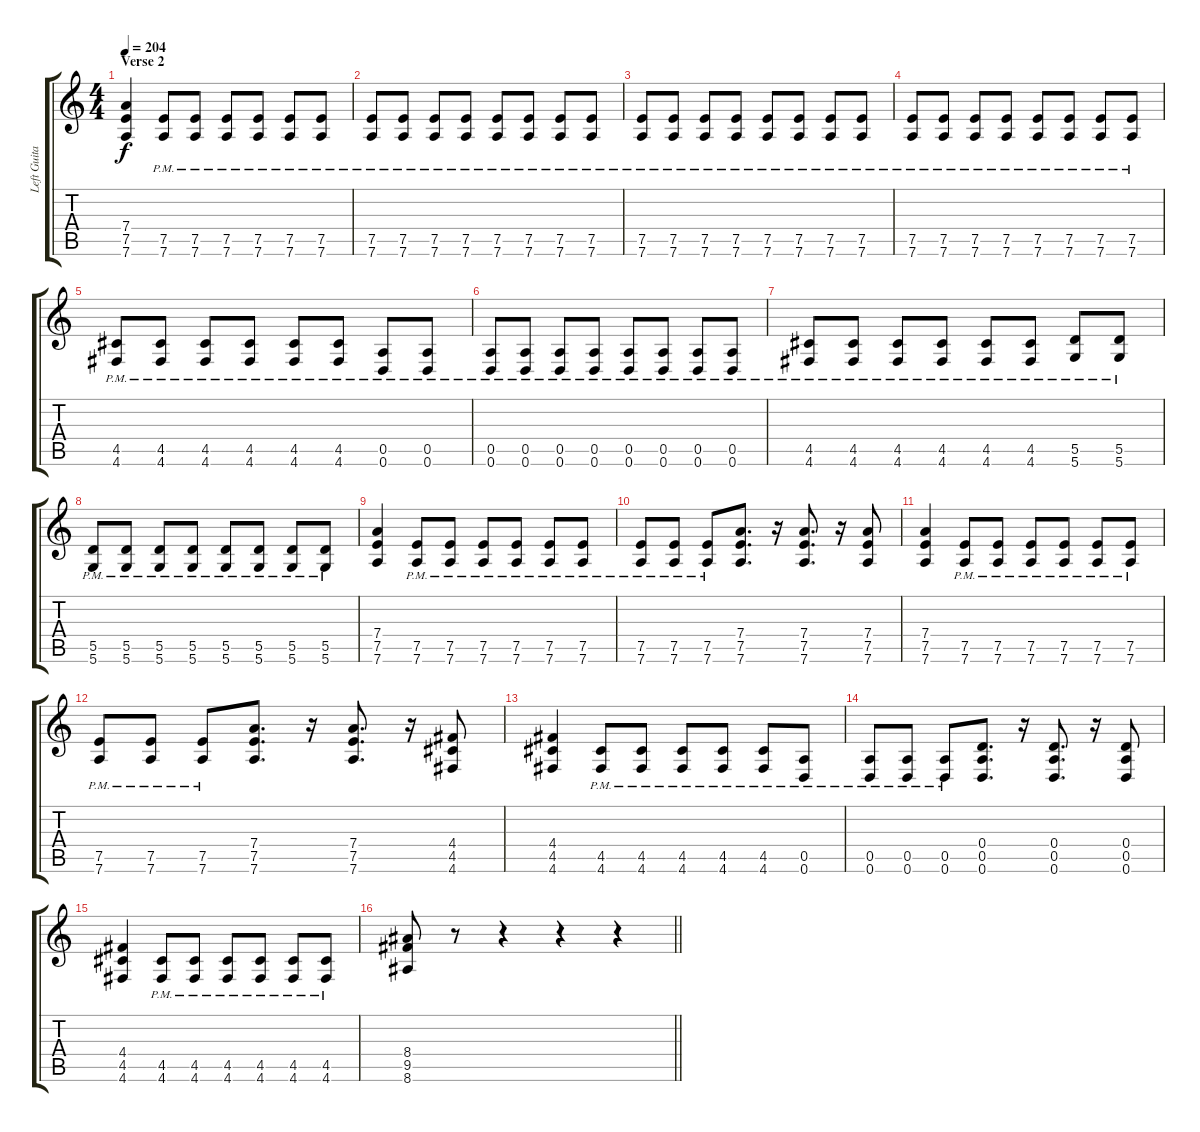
\track ("Left Guitar (Rythym)" "Left Guita") {instrument overdrivenguitar}
\staff {score tabs}
\tuning (E4 B3 G3 D3 A2 D2) {hide}
\ts (4 4)
\section ("" "Verse 2")
\tempo 204
\clef g2
\ks c
(7.4 7.5 7.6).4{dy f} (7.5{pm} 7.6{pm}).8 (7.5{pm} 7.6{pm}).8 (7.5{pm} 7.6{pm}).8 (7.5{pm} 7.6{pm}).8 (7.5{pm} 7.6{pm}).8 (7.5{pm} 7.6{pm}).8 |
(7.5{pm} 7.6{pm}).8 (7.5{pm} 7.6{pm}).8 (7.5{pm} 7.6{pm}).8 (7.5{pm} 7.6{pm}).8 (7.5{pm} 7.6{pm}).8 (7.5{pm} 7.6{pm}).8 (7.5{pm} 7.6{pm}).8 (7.5{pm} 7.6{pm}).8 |
(7.5{pm} 7.6{pm}).8 (7.5{pm} 7.6{pm}).8 (7.5{pm} 7.6{pm}).8 (7.5{pm} 7.6{pm}).8 (7.5{pm} 7.6{pm}).8 (7.5{pm} 7.6{pm}).8 (7.5{pm} 7.6{pm}).8 (7.5{pm} 7.6{pm}).8 |
(7.5{pm} 7.6{pm}).8 (7.5{pm} 7.6{pm}).8 (7.5{pm} 7.6{pm}).8 (7.5{pm} 7.6{pm}).8 (7.5{pm} 7.6{pm}).8 (7.5{pm} 7.6{pm}).8 (7.5{pm} 7.6{pm}).8 (7.5{pm} 7.6{pm}).8 |
(4.5{pm} 4.6{pm}).8 (4.5{pm} 4.6{pm}).8 (4.5{pm} 4.6{pm}).8 (4.5{pm} 4.6{pm}).8 (4.5{pm} 4.6{pm}).8 (4.5{pm} 4.6{pm}).8 (0.5{pm} 0.6{pm}).8 (0.5{pm} 0.6{pm}).8 |
(0.5{pm} 0.6{pm}).8 (0.5{pm} 0.6{pm}).8 (0.5{pm} 0.6{pm}).8 (0.5{pm} 0.6{pm}).8 (0.5{pm} 0.6{pm}).8 (0.5{pm} 0.6{pm}).8 (0.5{pm} 0.6{pm}).8 (0.5{pm} 0.6{pm}).8 |
(4.5{pm} 4.6{pm}).8 (4.5{pm} 4.6{pm}).8 (4.5{pm} 4.6{pm}).8 (4.5{pm} 4.6{pm}).8 (4.5{pm} 4.6{pm}).8 (4.5{pm} 4.6{pm}).8 (5.5{pm} 5.6{pm}).8 (5.5{pm} 5.6{pm}).8 |
(5.5{pm} 5.6{pm}).8 (5.5{pm} 5.6{pm}).8 (5.5{pm} 5.6{pm}).8 (5.5{pm} 5.6{pm}).8 (5.5{pm} 5.6{pm}).8 (5.5{pm} 5.6{pm}).8 (5.5{pm} 5.6{pm}).8 (5.5{pm} 5.6{pm}).8 |
(7.4 7.5 7.6).4 (7.5{pm} 7.6{pm}).8 (7.5{pm} 7.6{pm}).8 (7.5{pm} 7.6{pm}).8 (7.5{pm} 7.6{pm}).8 (7.5{pm} 7.6{pm}).8 (7.5{pm} 7.6{pm}).8 |
(7.5{pm} 7.6{pm}).8 (7.5{pm} 7.6{pm}).8 (7.5{pm} 7.6{pm}).8 (7.4 7.5 7.6).8{d} r.16 (7.4 7.5 7.6).8{d} r.16 (7.4 7.5 7.6).8 |
(7.4 7.5 7.6).4 (7.5{pm} 7.6{pm}).8 (7.5{pm} 7.6{pm}).8 (7.5{pm} 7.6{pm}).8 (7.5{pm} 7.6{pm}).8 (7.5{pm} 7.6{pm}).8 (7.5{pm} 7.6{pm}).8 |
(7.5{pm} 7.6{pm}).8 (7.5{pm} 7.6{pm}).8 (7.5{pm} 7.6{pm}).8 (7.4 7.5 7.6).8{d} r.16 (7.4 7.5 7.6).8{d} r.16 (4.4 4.5 4.6).8 |
(4.4 4.5 4.6).4 (4.5{pm} 4.6{pm}).8 (4.5{pm} 4.6{pm}).8 (4.5{pm} 4.6{pm}).8 (4.5{pm} 4.6{pm}).8 (4.5{pm} 4.6{pm}).8 (0.5{pm} 0.6{pm}).8 |
(0.5{pm} 0.6{pm}).8 (0.5{pm} 0.6{pm}).8 (0.5{pm} 0.6{pm}).8 (0.4 0.5 0.6).8{d} r.16 (0.4 0.5 0.6).8{d} r.16 (0.4 0.5 0.6).8 |
(4.4 4.5 4.6).4 (4.5{pm} 4.6{pm}).8 (4.5{pm} 4.6{pm}).8 (4.5{pm} 4.6{pm}).8 (4.5{pm} 4.6{pm}).8 (4.5{pm} 4.6{pm}).8 (4.5{pm} 4.6{pm}).8 |
\barLineRight lightlight
(8.4 9.5 8.6).8 r.8 r.4 r.4 r.4
